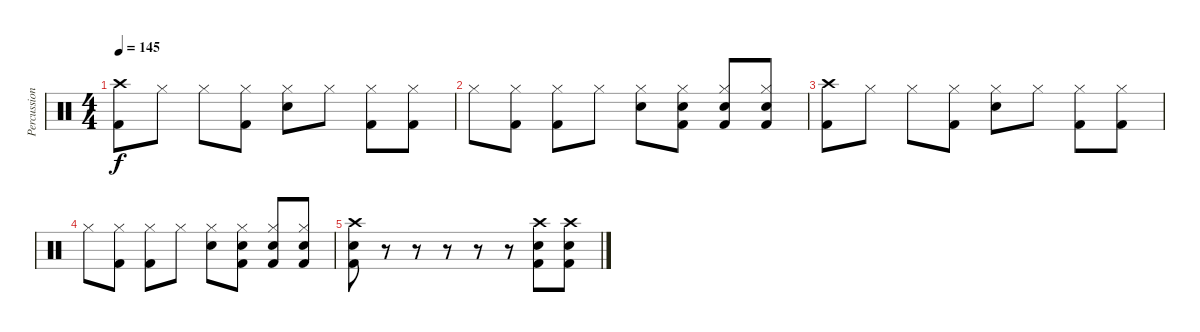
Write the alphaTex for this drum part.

\track ("Percussion" "Percussion") {instrument percussion}
\staff {score}
\articulation defaults
\ts (4 4)
\tempo 145
\clef neutral
\ks c
("Crash high (hit)" "Kick (hit) 2").8{dy f} "Hi-Hat (closed)".8 "Hi-Hat (closed)".8 ("Hi-Hat (closed)" "Kick (hit) 2").8 ("Hi-Hat (closed)" "Snare (hit) 2").8 "Hi-Hat (closed)".8 ("Hi-Hat (closed)" "Kick (hit) 2").8 ("Hi-Hat (closed)" "Kick (hit) 2").8 |
"Hi-Hat (closed)".8 ("Hi-Hat (closed)" "Kick (hit) 2").8 ("Hi-Hat (closed)" "Kick (hit) 2").8 "Hi-Hat (closed)".8 ("Hi-Hat (closed)" "Snare (hit) 2").8 ("Hi-Hat (closed)" "Snare (hit) 2" "Kick (hit) 2").8 ("Hi-Hat (closed)" "Snare (hit) 2" "Kick (hit) 2").8 ("Hi-Hat (closed)" "Snare (hit) 2" "Kick (hit) 2").8 |
("Crash high (hit)" "Kick (hit) 2").8 "Hi-Hat (closed)".8 "Hi-Hat (closed)".8 ("Hi-Hat (closed)" "Kick (hit) 2").8 ("Hi-Hat (closed)" "Snare (hit) 2").8 "Hi-Hat (closed)".8 ("Hi-Hat (closed)" "Kick (hit) 2").8 ("Hi-Hat (closed)" "Kick (hit) 2").8 |
"Hi-Hat (closed)".8 ("Hi-Hat (closed)" "Kick (hit) 2").8 ("Hi-Hat (closed)" "Kick (hit) 2").8 "Hi-Hat (closed)".8 ("Hi-Hat (closed)" "Snare (hit) 2").8 ("Hi-Hat (closed)" "Snare (hit) 2" "Kick (hit) 2").8 ("Hi-Hat (closed)" "Snare (hit) 2" "Kick (hit) 2").8 ("Hi-Hat (closed)" "Snare (hit) 2" "Kick (hit) 2").8 |
("Crash high (hit)" "Snare (hit) 2" "Kick (hit) 2").8 r.8 r.8 r.8 r.8 r.8 ("Crash high (hit)" "Snare (hit) 2" "Kick (hit) 2").8 ("Crash high (hit)" "Snare (hit) 2" "Kick (hit) 2").8
